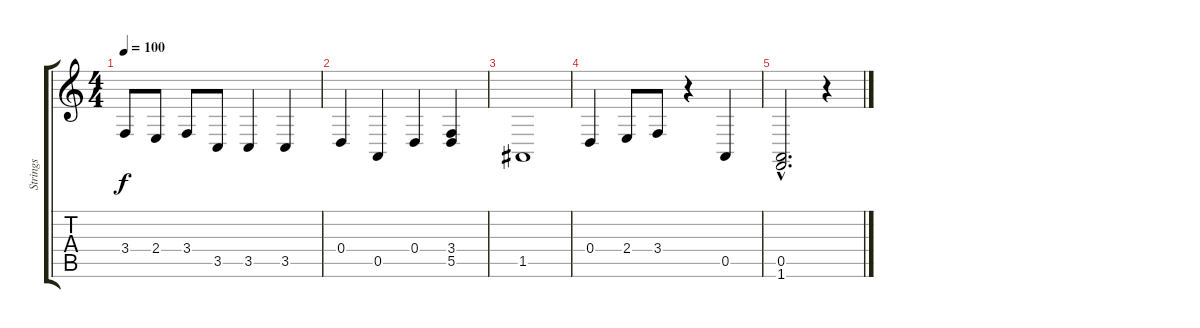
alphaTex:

\track ("Strings" "Strings") {instrument stringensemble1}
\staff {score tabs}
\tuning (E4 B3 G3 D3 A2 E2) {hide}
\ts (4 4)
\tempo 100
\clef g2
\ks c
3.4.8{dy f} 2.4.8 3.4.8 3.5.8 3.5.4 3.5.4 |
0.4.4 0.5.4 0.4.4 (3.4 5.5).4 |
1.5.1 |
0.4.4 2.4.8 3.4.8 r.4 0.5.4 |
(0.5{hac} 1.6{hac}).2{d} r.4
